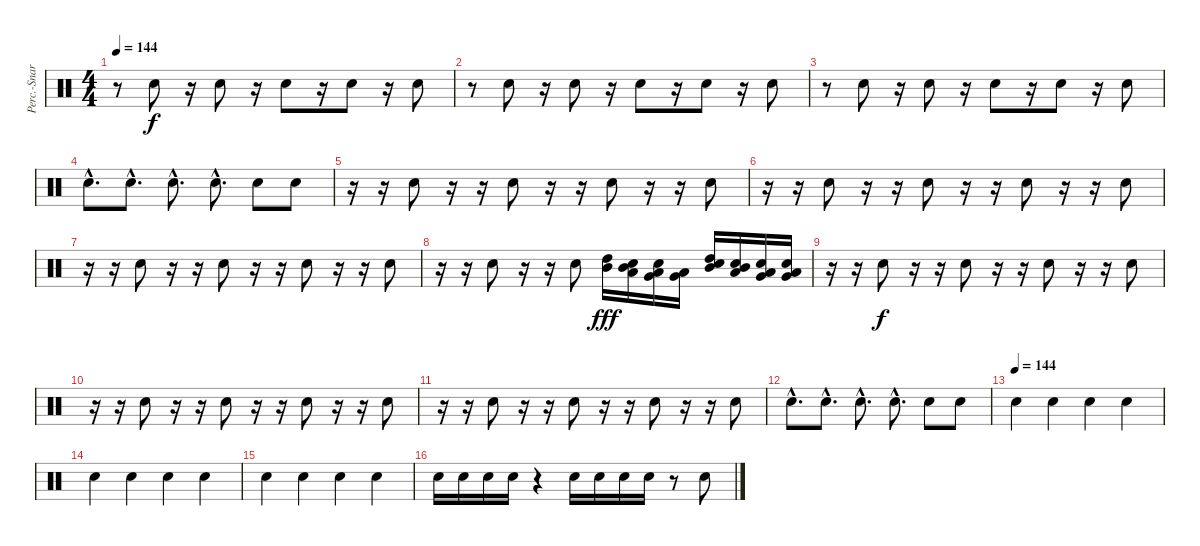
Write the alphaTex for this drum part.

\track ("Perc.-Snare" "Perc.-Snar") {instrument percussion}
\staff {score}
\articulation defaults
\ts (4 4)
\tempo 144
\clef neutral
\ks c
r.8{dy fff} "Snare (hit) 2".8{dy f} r.16 "Snare (hit) 2".8 r.16 "Snare (hit) 2".8 r.16 "Snare (hit) 2".8 r.16 "Snare (hit) 2".8 |
r.8 "Snare (hit) 2".8 r.16 "Snare (hit) 2".8 r.16 "Snare (hit) 2".8 r.16 "Snare (hit) 2".8 r.16 "Snare (hit) 2".8 |
r.8 "Snare (hit) 2".8 r.16 "Snare (hit) 2".8 r.16 "Snare (hit) 2".8 r.16 "Snare (hit) 2".8 r.16 "Snare (hit) 2".8 |
"Snare (hit) 2"{hac}.8{d} "Snare (hit) 2"{hac}.8{d} "Snare (hit) 2"{hac}.8{d} "Snare (hit) 2"{hac}.8{d} "Snare (hit) 2".8 "Snare (hit) 2".8 |
r.16 r.16 "Snare (hit) 2".8 r.16 r.16 "Snare (hit) 2".8 r.16 r.16 "Snare (hit) 2".8 r.16 r.16 "Snare (hit) 2".8 |
r.16 r.16 "Snare (hit) 2".8 r.16 r.16 "Snare (hit) 2".8 r.16 r.16 "Snare (hit) 2".8 r.16 r.16 "Snare (hit) 2".8 |
r.16 r.16 "Snare (hit) 2".8 r.16 r.16 "Snare (hit) 2".8 r.16 r.16 "Snare (hit) 2".8 r.16 r.16 "Snare (hit) 2".8 |
r.16 r.16 "Snare (hit) 2".8 r.16 r.16 "Snare (hit) 2".8 ("High Tom (hit)" "Mid Tom (hit)").16{dy fff} ("Mid Tom (hit)" "Low Tom (hit)" "Snare (hit) 2").16 ("Low Tom (hit)" "Very Low Tom (hit)" "Snare (hit) 2").16 ("Very Low Tom (hit)" "Low Floor Tom (hit)").16 ("High Tom (hit)" "Mid Tom (hit)" "Snare (hit) 2").16 ("Mid Tom (hit)" "Low Tom (hit)" "Snare (hit) 2").16 ("Low Tom (hit)" "Very Low Tom (hit)" "Snare (hit) 2").16 ("Very Low Tom (hit)" "Low Floor Tom (hit)" "Snare (hit) 2").16 |
r.16 r.16 "Snare (hit) 2".8{dy f} r.16 r.16 "Snare (hit) 2".8 r.16 r.16 "Snare (hit) 2".8 r.16 r.16 "Snare (hit) 2".8 |
r.16 r.16 "Snare (hit) 2".8 r.16 r.16 "Snare (hit) 2".8 r.16 r.16 "Snare (hit) 2".8 r.16 r.16 "Snare (hit) 2".8 |
r.16 r.16 "Snare (hit) 2".8 r.16 r.16 "Snare (hit) 2".8 r.16 r.16 "Snare (hit) 2".8 r.16 r.16 "Snare (hit) 2".8 |
"Snare (hit) 2"{hac}.8{d} "Snare (hit) 2"{hac}.8{d} "Snare (hit) 2"{hac}.8{d} "Snare (hit) 2"{hac}.8{d} "Snare (hit) 2".8 "Snare (hit) 2".8 |
\tempo (144)
"Snare (hit) 2".4 "Snare (hit) 2".4 "Snare (hit) 2".4 "Snare (hit) 2".4 |
"Snare (hit) 2".4 "Snare (hit) 2".4 "Snare (hit) 2".4 "Snare (hit) 2".4 |
"Snare (hit) 2".4 "Snare (hit) 2".4 "Snare (hit) 2".4 "Snare (hit) 2".4 |
"Snare (hit) 2".16 "Snare (hit) 2".16 "Snare (hit) 2".16 "Snare (hit) 2".16 r.4 "Snare (hit) 2".16 "Snare (hit) 2".16 "Snare (hit) 2".16 "Snare (hit) 2".16 r.8 "Snare (hit) 2".8
